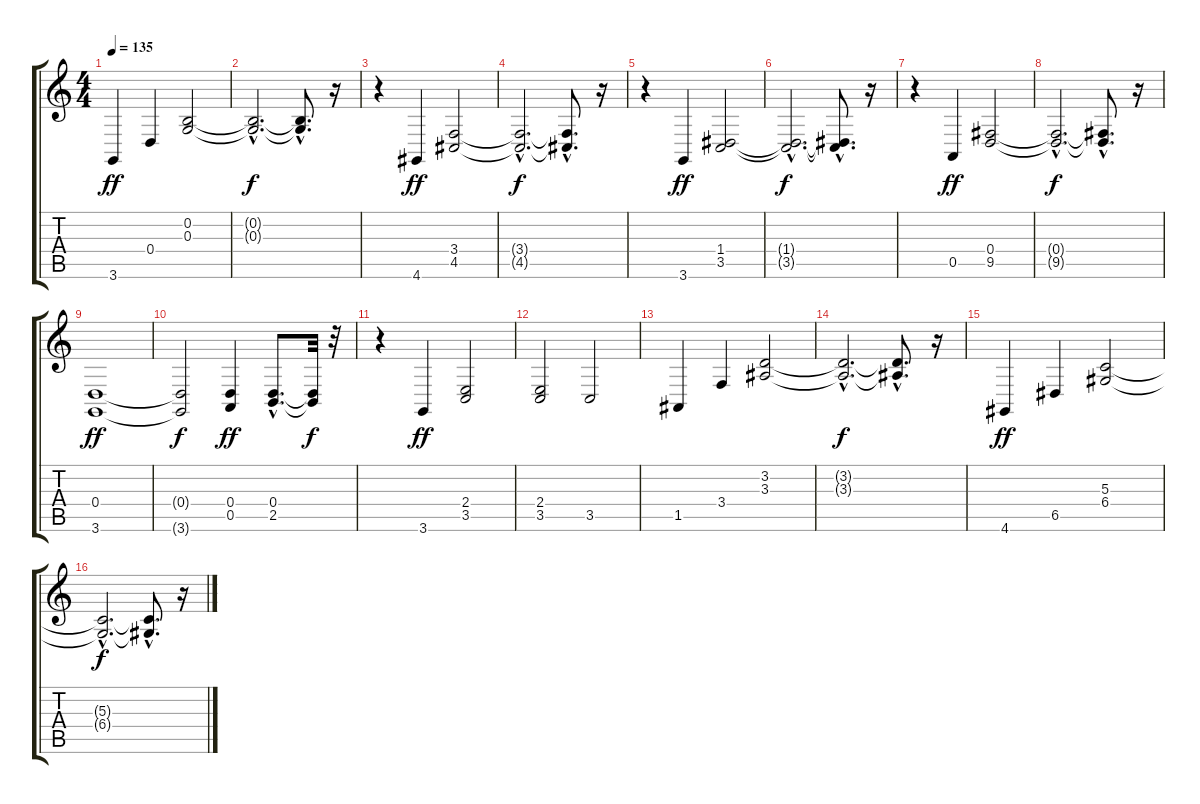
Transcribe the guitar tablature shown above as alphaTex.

\track "" {instrument stringensemble2}
\staff {score tabs}
\tuning (E4 B3 G3 D3 A2 E2) {hide}
\ts (4 4)
\tempo 135
\clef g2
\ks c
3.6.4{dy ff} 0.4.4 (0.2 0.3).2 |
(0.2{hac t} 0.3{hac t}).2{d dy f} (0.2{hac t} 0.3{hac t}).8{d} r.16 |
r.4 4.6.4{dy ff} (3.4 4.5).2 |
(3.4{hac t} 4.5{hac t}).2{d dy f} (3.4{hac t} 4.5{hac t}).8{d} r.16 |
r.4 3.6.4{dy ff} (1.4 3.5).2 |
(1.4{hac t} 3.5{hac t}).2{d dy f} (1.4{hac t} 3.5{hac t}).8{d} r.16 |
r.4 0.5.4{dy ff} (0.4 9.5).2 |
(0.4{hac t} 9.5{hac t}).2{d dy f} (0.4{hac t} 9.5{hac t}).8{d} r.16 |
(0.4 3.6).1{dy ff} |
(0.4{t} 3.6{t}).2{dy f} (0.4 0.5).4{dy ff} (0.4{hac} 2.5{hac}).8{d} (0.4{t} 2.5{t}).32{dy f} r.32 |
r.4 3.6.4{dy ff} (2.4 3.5).2 |
(2.4 3.5).2 3.5.2 |
1.5.4 3.4.4 (3.2 3.3).2 |
(3.2{hac t} 3.3{hac t}).2{d dy f} (3.2{hac t} 3.3{hac t}).8{d} r.16 |
4.6.4{dy ff} 6.5.4 (5.3 6.4).2 |
(5.3{hac t} 6.4{hac t}).2{d dy f} (5.3{hac t} 6.4{hac t}).8{d} r.16
